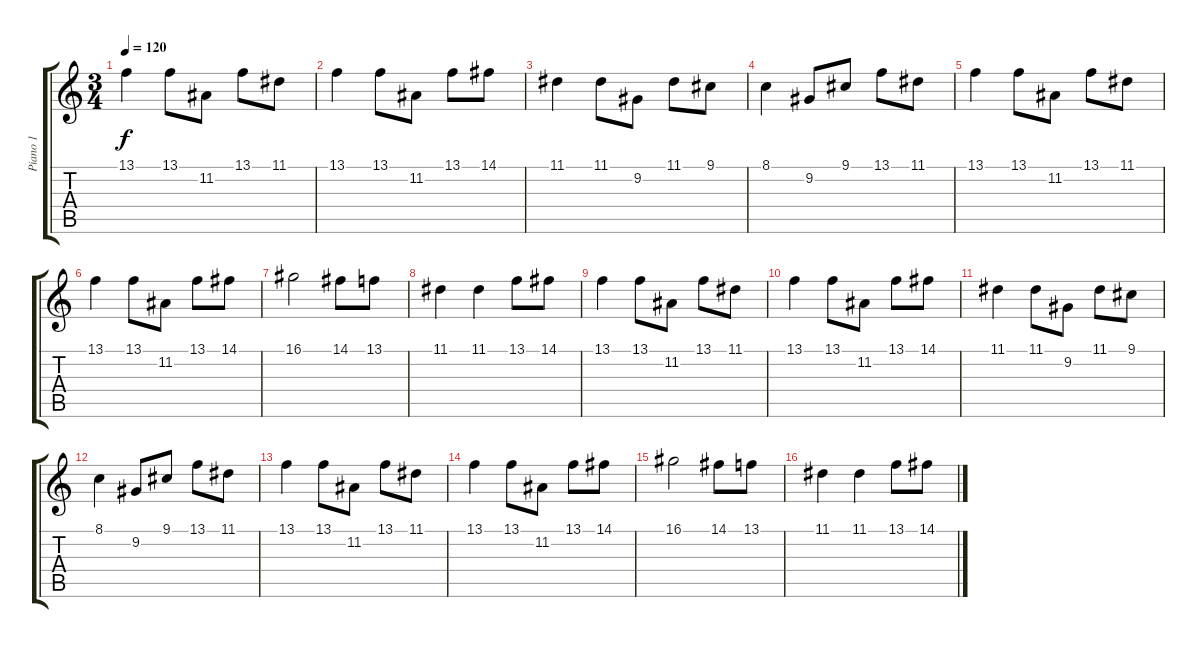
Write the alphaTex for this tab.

\track ("Piano 1" "Piano 1") {instrument acousticgrandpiano}
\staff {score tabs}
\tuning (E4 B3 G3 D3 A2 E2) {hide}
\ts (3 4)
\tempo 120
\clef g2
\ks c
13.1.4{dy f} 13.1.8 11.2.8 13.1.8 11.1.8 |
13.1.4 13.1.8 11.2.8 13.1.8 14.1.8 |
11.1.4 11.1.8 9.2.8 11.1.8 9.1.8 |
8.1.4 9.2.8 9.1.8 13.1.8 11.1.8 |
13.1.4 13.1.8 11.2.8 13.1.8 11.1.8 |
13.1.4 13.1.8 11.2.8 13.1.8 14.1.8 |
16.1.2 14.1.8 13.1.8 |
11.1.4 11.1.4 13.1.8 14.1.8 |
13.1.4 13.1.8 11.2.8 13.1.8 11.1.8 |
13.1.4 13.1.8 11.2.8 13.1.8 14.1.8 |
11.1.4 11.1.8 9.2.8 11.1.8 9.1.8 |
8.1.4 9.2.8 9.1.8 13.1.8 11.1.8 |
13.1.4 13.1.8 11.2.8 13.1.8 11.1.8 |
13.1.4 13.1.8 11.2.8 13.1.8 14.1.8 |
16.1.2 14.1.8 13.1.8 |
11.1.4 11.1.4 13.1.8 14.1.8
